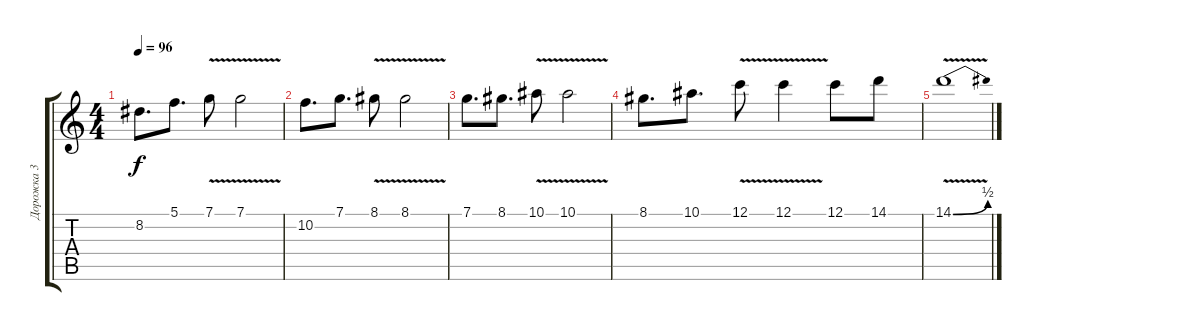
\track ("Дорожка 3" "Дорожка 3") {instrument overdrivenguitar}
\staff {score tabs}
\tuning (C4 G3 Eb3 Bb2 F2 C2) {hide}
\ts (4 4)
\tempo 96
\clef g2
\ks c
8.2.8{d dy f} 5.1.8{d} 7.1{v}.8 7.1{v}.2 |
10.2.8{d} 7.1.8{d} 8.1{v}.8 8.1{v}.2 |
7.1.8{d} 8.1.8{d} 10.1{v}.8 10.1{v}.2 |
8.1.8{d} 10.1.8{d} 12.1{v}.8 12.1{v}.4 12.1.8 14.1.8 |
14.1{be (bend 0 0 60 2) v}.1
